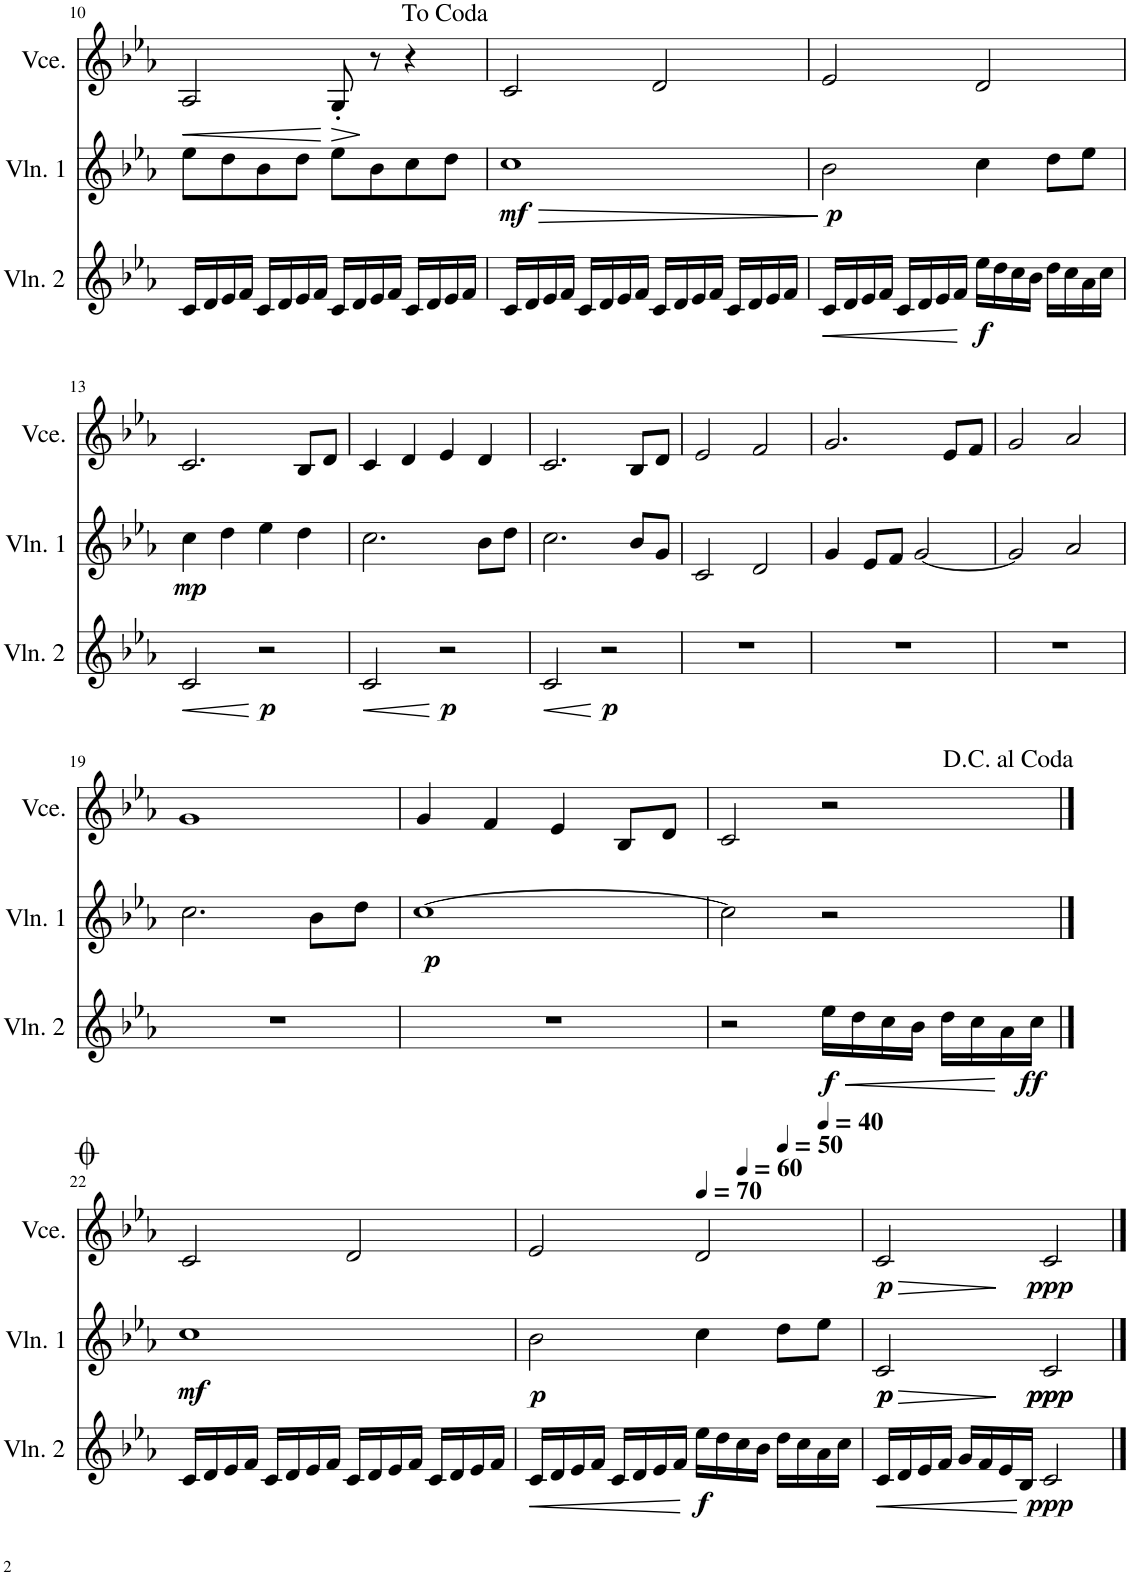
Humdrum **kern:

**kern	**dynam	**kern	**dynam	**kern	**dynam
*part3	*part3	*part2	*part2	*part1	*part1
*staff3	*staff3	*staff2	*staff2	*staff1	*staff1
*I"Violin 2	*	*I"Violin 1	*	*I"Voice	*
*I'Vln. 2	*	*I'Vln. 1	*	*I'Vce.	*
!!LO:PB:g=z
*clefG2	*	*clefG2	*	*clefG2	*
*k[b-e-a-]	*	*k[b-e-a-]	*	*k[b-e-a-]	*
*M4/4	*	*M4/4	*	*M4/4	*
=10	=10	=10	=10	=10	=10
!	!	!	!	!	!LO:HP:b
16c/LL	.	8ee-\L	.	2A-/	<
16d/	.	.	.	.	.
16e-/	.	8dd\	.	.	.
16f/JJ	.	.	.	.	.
16c/LL	.	8b-\	.	.	.
16d/	.	.	.	.	.
16e-/	.	8dd\J	.	.	.
16f/JJ	.	.	.	.	.
!	!	!	!	!	!LO:HP:n=1:b
16c/LL	.	8ee-\L	.	8G'/	[ >
16d/	.	.	.	.	.
16e-/	.	8b-\	.	8r	]
16f/JJ	.	.	.	.	.
16c/LL	.	8cc\	.	4r	.
16d/	.	.	.	.	.
16e-/	.	8dd\J	.	.	.
16f/JJ	.	.	.	.	.
=11	=11	=11	=11	=11	=11
!	!	!	!LO:HP:b	!	!
!	!	!	!LO:DY:n=1:b	!	!
16c/LL	.	1cc	> mf	2c/	.
16d/	.	.	.	.	.
16e-/	.	.	.	.	.
16f/JJ	.	.	.	.	.
16c/LL	.	.	.	.	.
16d/	.	.	.	.	.
16e-/	.	.	.	.	.
16f/JJ	.	.	.	.	.
16c/LL	.	.	.	2d/	.
16d/	.	.	.	.	.
16e-/	.	.	.	.	.
16f/JJ	.	.	.	.	.
16c/LL	.	.	.	.	.
16d/	.	.	.	.	.
16e-/	.	.	.	.	.
16f/JJ	.	.	.	.	.
.	.	.	]	.	.
=12	=12	=12	=12	=12	=12
!	!LO:HP:b	!	!LO:DY:b	!	!
16c/LL	<	2b-\	p	2e-/	.
16d/	.	.	.	.	.
16e-/	.	.	.	.	.
16f/JJ	.	.	.	.	.
16c/LL	.	.	.	.	.
16d/	.	.	.	.	.
16e-/	.	.	.	.	.
16f/JJ	.	.	.	.	.
!	!LO:DY:n=1:b	!	!	!	!
16ee-\LL	[ f	4cc\	.	2d/	.
16dd\	.	.	.	.	.
16cc\	.	.	.	.	.
16b-\JJ	.	.	.	.	.
16dd\LL	.	8dd\L	.	.	.
16cc\	.	.	.	.	.
16a-\	.	8ee-\J	.	.	.
16cc\JJ	.	.	.	.	.
!!LO:LB:g=z
=13	=13	=13	=13	=13	=13
!	!LO:HP:b	!	!LO:DY:b	!	!
2c/	<	4cc\	mp	2.c/	.
.	.	4dd\	.	.	.
!	!LO:DY:n=1:b	!	!	!	!
2r	[ p	4ee-\	.	.	.
.	.	4dd\	.	8B-/L	.
.	.	.	.	8d/J	.
=14	=14	=14	=14	=14	=14
!	!LO:HP:b	!	!	!	!
2c/	<	2.cc\	.	4c/	.
.	.	.	.	4d/	.
!	!LO:DY:n=1:b	!	!	!	!
2r	[ p	.	.	4e-/	.
.	.	8b-\L	.	4d/	.
.	.	8dd\J	.	.	.
=15	=15	=15	=15	=15	=15
!	!LO:HP:b	!	!	!	!
2c/	<	2.cc\	.	2.c/	.
!	!LO:DY:n=1:b	!	!	!	!
2r	[ p	.	.	.	.
.	.	8b-/L	.	8B-/L	.
.	.	8g/J	.	8d/J	.
=16	=16	=16	=16	=16	=16
1r	.	2c/	.	2e-/	.
.	.	2d/	.	2f/	.
=17	=17	=17	=17	=17	=17
1r	.	4g/	.	2.g/	.
.	.	8e-/L	.	.	.
.	.	8f/J	.	.	.
.	.	[2g/	.	.	.
.	.	.	.	8e-/L	.
.	.	.	.	8f/J	.
=18	=18	=18	=18	=18	=18
1r	.	2g/]	.	2g/	.
.	.	2a-/	.	2a-/	.
!!LO:LB:g=z
=19	=19	=19	=19	=19	=19
1r	.	2.cc\	.	1g	.
.	.	8b-\L	.	.	.
.	.	8dd\J	.	.	.
=20	=20	=20	=20	=20	=20
!	!	!	!LO:DY:b	!	!
1r	.	[1cc	p	4g/	.
.	.	.	.	4f/	.
.	.	.	.	4e-/	.
.	.	.	.	8B-/L	.
.	.	.	.	8d/J	.
=21	=21	=21	=21	=21	=21
2r	.	2cc\]	.	2c/	.
!	!LO:HP:b	!	!	!	!
!	!LO:DY:n=1:b	!	!	!	!
16ee-\LL	< f	2r	.	2r	.
16dd\	.	.	.	.	.
16cc\	.	.	.	.	.
16b-\JJ	.	.	.	.	.
16dd\LL	.	.	.	.	.
16cc\	.	.	.	.	.
16a-\	.	.	.	.	.
!	!LO:DY:n=2:b	!	!	!	!
16cc\JJ	ff	.	.	.	.
.	[	.	.	.	.
!!LO:LB:g=z
==22	==22	==22	==22	==22	==22
!	!	!	!LO:DY:b	!	!
16c/LL	.	1cc	mf	2c/	.
16d/	.	.	.	.	.
16e-/	.	.	.	.	.
16f/JJ	.	.	.	.	.
16c/LL	.	.	.	.	.
16d/	.	.	.	.	.
16e-/	.	.	.	.	.
16f/JJ	.	.	.	.	.
16c/LL	.	.	.	2d/	.
16d/	.	.	.	.	.
16e-/	.	.	.	.	.
16f/JJ	.	.	.	.	.
16c/LL	.	.	.	.	.
16d/	.	.	.	.	.
16e-/	.	.	.	.	.
16f/JJ	.	.	.	.	.
=23	=23	=23	=23	=23	=23
!	!LO:HP:b	!	!LO:DY:b	!	!
*	*	*	*	*^	*
*	*	*	*	*	*^	*
*	*	*	*	*	*	*^	*
16c/LL	<	2b-\	p	2e-/	2ryy	2.ryy	2..ryy	.
16d/	.	.	.	.	.	.	.	.
16e-/	.	.	.	.	.	.	.	.
16f/JJ	.	.	.	.	.	.	.	.
16c/LL	.	.	.	.	.	.	.	.
16d/	.	.	.	.	.	.	.	.
16e-/	.	.	.	.	.	.	.	.
16f/JJ	.	.	.	.	.	.	.	.
*	*	*	*	*MM70	*	*	*	*
!	!LO:DY:n=1:b	!	!	!	!	!	!	!
16ee-\LL	[ f	4cc\	.	2d/	8ryy	.	.	.
16dd\	.	.	.	.	.	.	.	.
*	*	*	*	*MM60	*	*	*	*
16cc\	.	.	.	.	4.ryy	.	.	.
16b-\JJ	.	.	.	.	.	.	.	.
*	*	*	*	*MM50	*	*	*	*
16dd\LL	.	8dd\L	.	.	.	4ryy	.	.
16cc\	.	.	.	.	.	.	.	.
*	*	*	*	*MM40	*	*	*	*
16a-\	.	8ee-\J	.	.	.	.	8ryy	.
16cc\JJ	.	.	.	.	.	.	.	.
=24	=24	=24	=24	=24	=24	=24	=24	=24
!	!LO:HP:b	!	!LO:HP:b	!	!	!	!	!LO:HP:b
!	!	!	!LO:DY:n=1:b	!	!	!	!	!
!	!	!	!LO:DY:n=2:b	!	!	!	!	!LO:DY:n=1:b
*	*	*	*	*v	*v	*v	*v	*
16c/LL	<	2c/	> p p	2c/	> p
16d/	.	.	.	.	.
16e-/	.	.	.	.	.
16f/JJ	.	.	.	.	.
16g/LL	.	.	.	.	.
16f/	.	.	.	.	.
16e-/	.	.	.	.	.
16B-/JJ	.	.	.	.	.
!	!LO:DY:n=1:b	!	!LO:DY:n=3:b	!	!
!	!	!	!LO:DY:n=4:b	!	!LO:DY:n=2:b
2c/	[ ppp	2c/	] ppp ppp	2c/	] ppp
==	==	==	==	==	==
*-	*-	*-	*-	*-	*-
